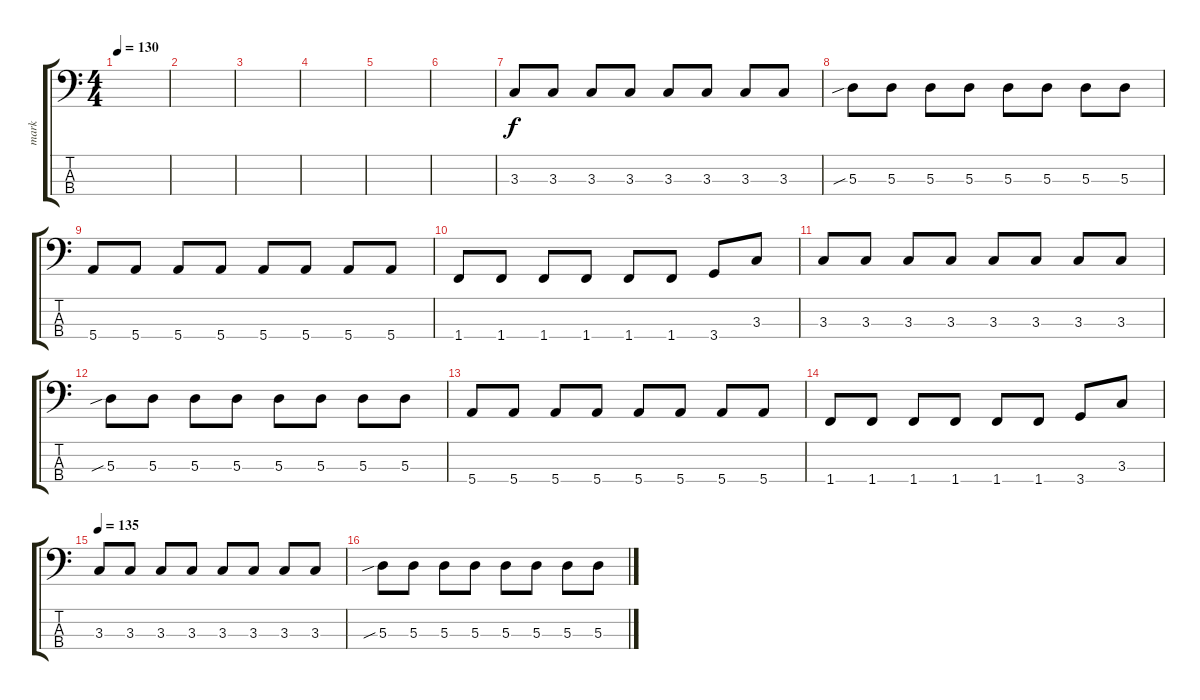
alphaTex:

\track ("mark" "mark") {instrument slapbass1}
\staff {score tabs}
\tuning (G2 D2 A1 E1) {hide}
\ts (4 4)
\tempo 130
\clef f4
\ks c
|
|
|
|
|
|
3.3.8 3.3.8 3.3.8 3.3.8 3.3.8 3.3.8 3.3.8 3.3.8 |
5.3{sib}.8 5.3.8 5.3.8 5.3.8 5.3.8 5.3.8 5.3.8 5.3.8 |
5.4.8 5.4.8 5.4.8 5.4.8 5.4.8 5.4.8 5.4.8 5.4.8 |
1.4.8 1.4.8 1.4.8 1.4.8 1.4.8 1.4.8 3.4.8 3.3.8 |
3.3.8 3.3.8 3.3.8 3.3.8 3.3.8 3.3.8 3.3.8 3.3.8 |
5.3{sib}.8 5.3.8 5.3.8 5.3.8 5.3.8 5.3.8 5.3.8 5.3.8 |
5.4.8 5.4.8 5.4.8 5.4.8 5.4.8 5.4.8 5.4.8 5.4.8 |
1.4.8 1.4.8 1.4.8 1.4.8 1.4.8 1.4.8 3.4.8 3.3.8 |
\tempo 135
3.3.8 3.3.8 3.3.8 3.3.8 3.3.8 3.3.8 3.3.8 3.3.8 |
5.3{sib}.8 5.3.8 5.3.8 5.3.8 5.3.8 5.3.8 5.3.8 5.3.8
